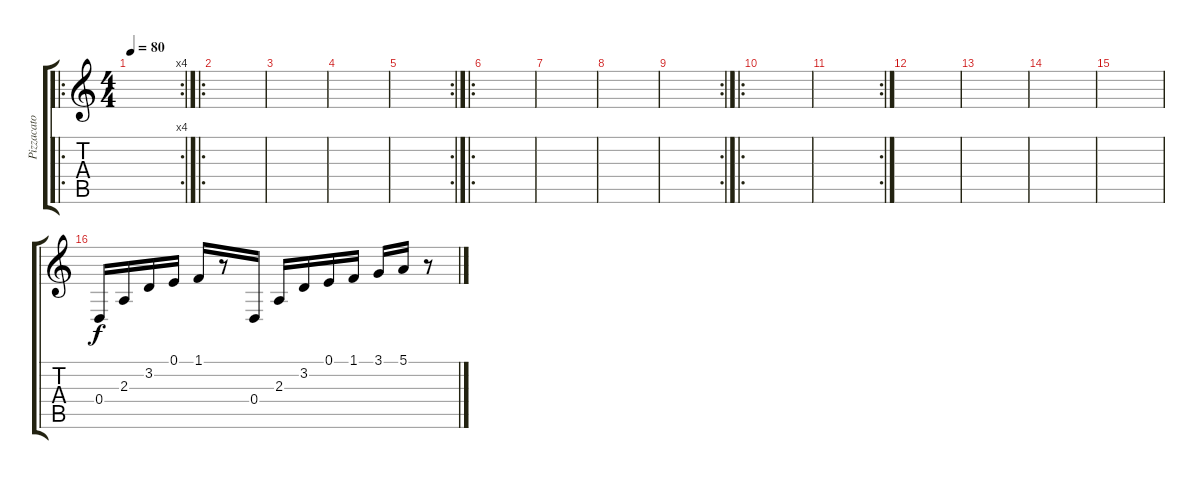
\track ("Pizzacato" "Pizzacato") {instrument pizzicatostrings}
\staff {score tabs}
\tuning (E4 B3 G3 D3 A2 E2) {hide}
\ro
\rc 4
\ts (4 4)
\tempo 80
\clef g2
\ks c
|
\ro
|
|
|
\rc 2
|
\ro
|
|
|
\rc 2
|
\ro
|
\rc 2
|
|
|
|
|
0.4.16 2.3.16 3.2.16 0.1.16 1.1.16 r.8 0.4.16 2.3.16 3.2.16 0.1.16 1.1.16 3.1.16 5.1.16 r.8
